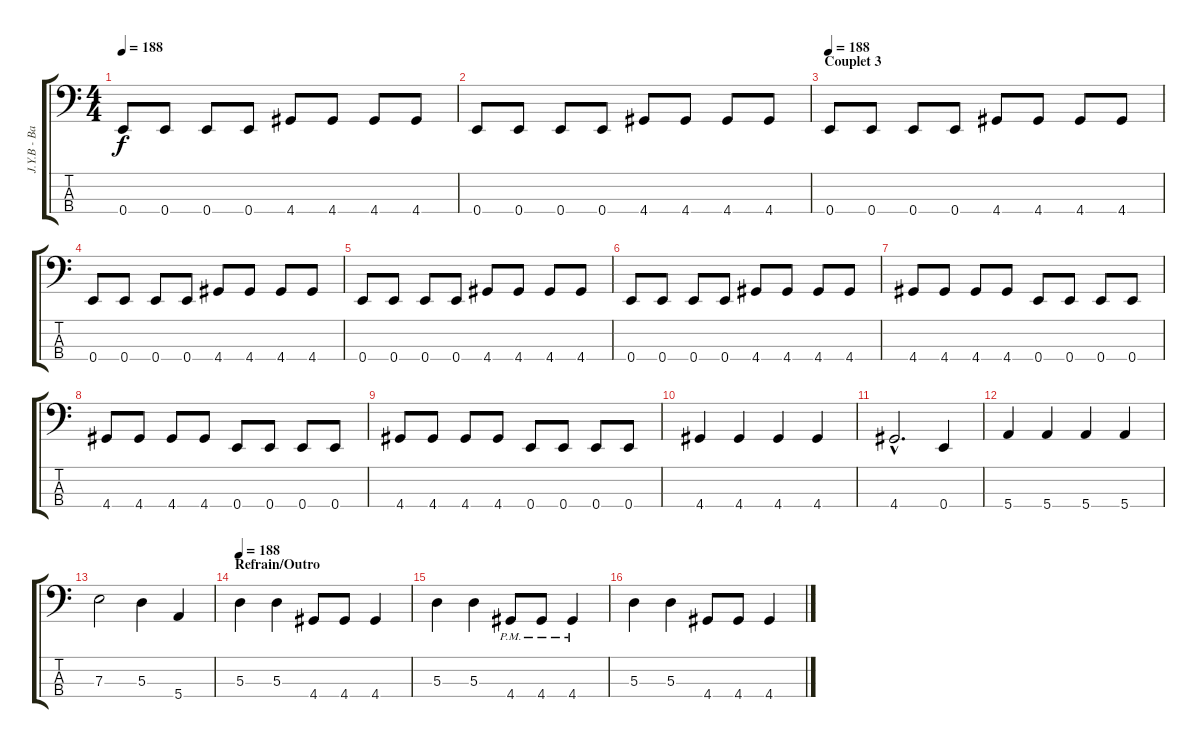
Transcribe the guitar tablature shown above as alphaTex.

\track ("J.Y.B - Basse" "J.Y.B - Ba") {instrument synthbass2}
\staff {score tabs}
\tuning (G2 D2 A1 E1) {hide}
\ts (4 4)
\tempo 188
\clef f4
\ks c
0.4.8{dy f} 0.4.8 0.4.8 0.4.8 4.4.8 4.4.8 4.4.8 4.4.8 |
0.4.8 0.4.8 0.4.8 0.4.8 4.4.8 4.4.8 4.4.8 4.4.8 |
\section ("" "Couplet 3")
\tempo 188
0.4.8{volume 16 balance 8 instrument synthbass2} 0.4.8 0.4.8 0.4.8 4.4.8 4.4.8 4.4.8 4.4.8 |
0.4.8 0.4.8 0.4.8 0.4.8 4.4.8 4.4.8 4.4.8 4.4.8 |
0.4.8 0.4.8 0.4.8 0.4.8 4.4.8 4.4.8 4.4.8 4.4.8 |
0.4.8 0.4.8 0.4.8 0.4.8 4.4.8 4.4.8 4.4.8 4.4.8 |
4.4.8 4.4.8 4.4.8 4.4.8 0.4.8 0.4.8 0.4.8 0.4.8 |
4.4.8 4.4.8 4.4.8 4.4.8 0.4.8 0.4.8 0.4.8 0.4.8 |
4.4.8 4.4.8 4.4.8 4.4.8 0.4.8 0.4.8 0.4.8 0.4.8 |
4.4.4 4.4.4 4.4.4 4.4.4 |
4.4{hac}.2{d} 0.4.4 |
5.4.4 5.4.4 5.4.4 5.4.4 |
7.3.2 5.3.4 5.4.4 |
\section ("" "Refrain/Outro")
\tempo 188
5.3.4{volume 16 balance 8 instrument synthbass2} 5.3.4 4.4.8 4.4.8 4.4.4 |
5.3.4 5.3.4 4.4{pm}.8 4.4{pm}.8 4.4{pm}.4 |
5.3.4 5.3.4 4.4.8 4.4.8 4.4.4
